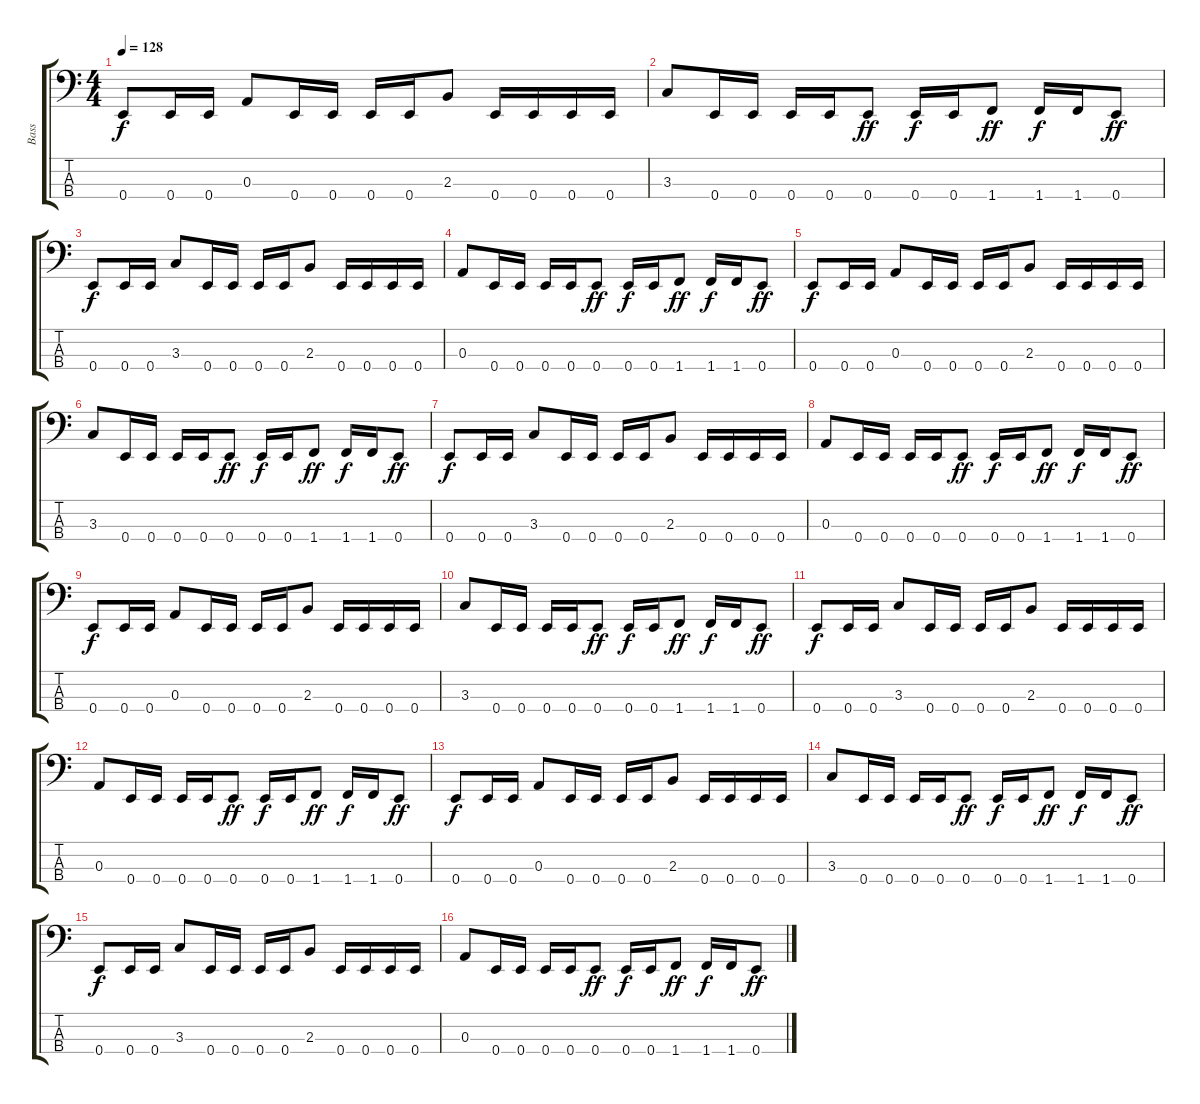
\track ("Bass" "Bass") {instrument electricbasspick}
\staff {score tabs}
\tuning (G2 D2 A1 E1) {hide}
\ts (4 4)
\tempo 128
\clef f4
\ks c
0.4.8{dy f} 0.4.16 0.4.16 0.3.8 0.4.16 0.4.16 0.4.16 0.4.16 2.3.8 0.4.16 0.4.16 0.4.16 0.4.16 |
3.3.8 0.4.16 0.4.16 0.4.16 0.4.16 0.4.8{dy ff} 0.4.16{dy f} 0.4.16 1.4.8{dy ff} 1.4.16{dy f} 1.4.16 0.4.8{dy ff} |
0.4.8{dy f} 0.4.16 0.4.16 3.3.8 0.4.16 0.4.16 0.4.16 0.4.16 2.3.8 0.4.16 0.4.16 0.4.16 0.4.16 |
0.3.8 0.4.16 0.4.16 0.4.16 0.4.16 0.4.8{dy ff} 0.4.16{dy f} 0.4.16 1.4.8{dy ff} 1.4.16{dy f} 1.4.16 0.4.8{dy ff} |
0.4.8{dy f} 0.4.16 0.4.16 0.3.8 0.4.16 0.4.16 0.4.16 0.4.16 2.3.8 0.4.16 0.4.16 0.4.16 0.4.16 |
3.3.8 0.4.16 0.4.16 0.4.16 0.4.16 0.4.8{dy ff} 0.4.16{dy f} 0.4.16 1.4.8{dy ff} 1.4.16{dy f} 1.4.16 0.4.8{dy ff} |
0.4.8{dy f} 0.4.16 0.4.16 3.3.8 0.4.16 0.4.16 0.4.16 0.4.16 2.3.8 0.4.16 0.4.16 0.4.16 0.4.16 |
0.3.8 0.4.16 0.4.16 0.4.16 0.4.16 0.4.8{dy ff} 0.4.16{dy f} 0.4.16 1.4.8{dy ff} 1.4.16{dy f} 1.4.16 0.4.8{dy ff} |
0.4.8{dy f} 0.4.16 0.4.16 0.3.8 0.4.16 0.4.16 0.4.16 0.4.16 2.3.8 0.4.16 0.4.16 0.4.16 0.4.16 |
3.3.8 0.4.16 0.4.16 0.4.16 0.4.16 0.4.8{dy ff} 0.4.16{dy f} 0.4.16 1.4.8{dy ff} 1.4.16{dy f} 1.4.16 0.4.8{dy ff} |
0.4.8{dy f} 0.4.16 0.4.16 3.3.8 0.4.16 0.4.16 0.4.16 0.4.16 2.3.8 0.4.16 0.4.16 0.4.16 0.4.16 |
0.3.8 0.4.16 0.4.16 0.4.16 0.4.16 0.4.8{dy ff} 0.4.16{dy f} 0.4.16 1.4.8{dy ff} 1.4.16{dy f} 1.4.16 0.4.8{dy ff} |
0.4.8{dy f} 0.4.16 0.4.16 0.3.8 0.4.16 0.4.16 0.4.16 0.4.16 2.3.8 0.4.16 0.4.16 0.4.16 0.4.16 |
3.3.8 0.4.16 0.4.16 0.4.16 0.4.16 0.4.8{dy ff} 0.4.16{dy f} 0.4.16 1.4.8{dy ff} 1.4.16{dy f} 1.4.16 0.4.8{dy ff} |
0.4.8{dy f} 0.4.16 0.4.16 3.3.8 0.4.16 0.4.16 0.4.16 0.4.16 2.3.8 0.4.16 0.4.16 0.4.16 0.4.16 |
0.3.8 0.4.16 0.4.16 0.4.16 0.4.16 0.4.8{dy ff} 0.4.16{dy f} 0.4.16 1.4.8{dy ff} 1.4.16{dy f} 1.4.16 0.4.8{dy ff}
